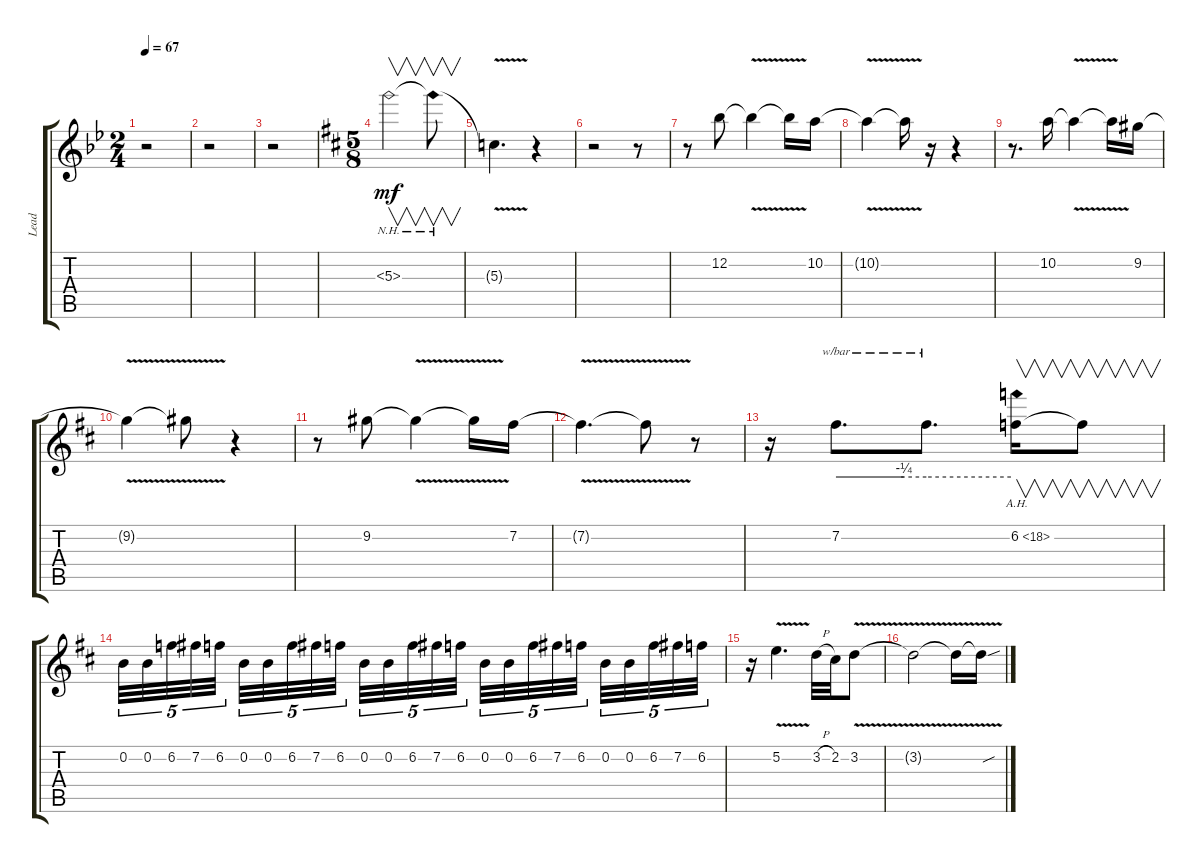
\track ("Lead" "Lead") {instrument overdrivenguitar}
\staff {score tabs}
\tuning (E4 B3 G3 D3 A2 D2) {hide}
\ts (2 4)
\tempo 67
\clef g2
\ks bb
r.2{dy f} |
r.2 |
r.2 |
\ts (5 8)
\ks d
5.3{nh}.2{v dy mf} 5.3{nh t}.8{v} |
5.3{v t}.4{d} r.4 |
r.2 r.8 |
r.8 12.2.8 12.2{v t}.4 12.2{v t}.16 10.2.16 |
10.2{v t}.4 10.2{v t}.16 r.16 r.4 |
r.8{d} 10.2.16 10.2{v t}.4 10.2{v t}.16 9.2.16 |
9.2{v t}.4 9.2{v t}.8 r.4 |
r.8 9.2.8 9.2{v t}.4 9.2{v t}.16 7.2.16 |
7.2{v t}.4{d} 7.2{v t}.8 r.8 |
r.16 7.2.8{d tbe (custom default 0 0 45 -1 60 -1)} 7.2{t}.8{d tbe (hold default 0 0 60 0)} 6.2{ah 12}.16{v} 6.2{t}.8{v} |
0.2.32{tu (5 4)} 0.2.32{tu (5 4)} 6.2.32{tu (5 4)} 7.2.32{tu (5 4)} 6.2.32{tu (5 4)} 0.2.32{tu (5 4)} 0.2.32{tu (5 4)} 6.2.32{tu (5 4)} 7.2.32{tu (5 4)} 6.2.32{tu (5 4)} 0.2.32{tu (5 4)} 0.2.32{tu (5 4)} 6.2.32{tu (5 4)} 7.2.32{tu (5 4)} 6.2.32{tu (5 4)} 0.2.32{tu (5 4)} 0.2.32{tu (5 4)} 6.2.32{tu (5 4)} 7.2.32{tu (5 4)} 6.2.32{tu (5 4)} 0.2.32{tu (5 4)} 0.2.32{tu (5 4)} 6.2.32{tu (5 4)} 7.2.32{tu (5 4)} 6.2.32{tu (5 4)} |
r.16 5.2{v}.4{d} 3.2{h}.32 2.2.32 3.2{v}.8 |
3.2{v t}.2 3.2{v t}.16 3.2{sou t}.16
